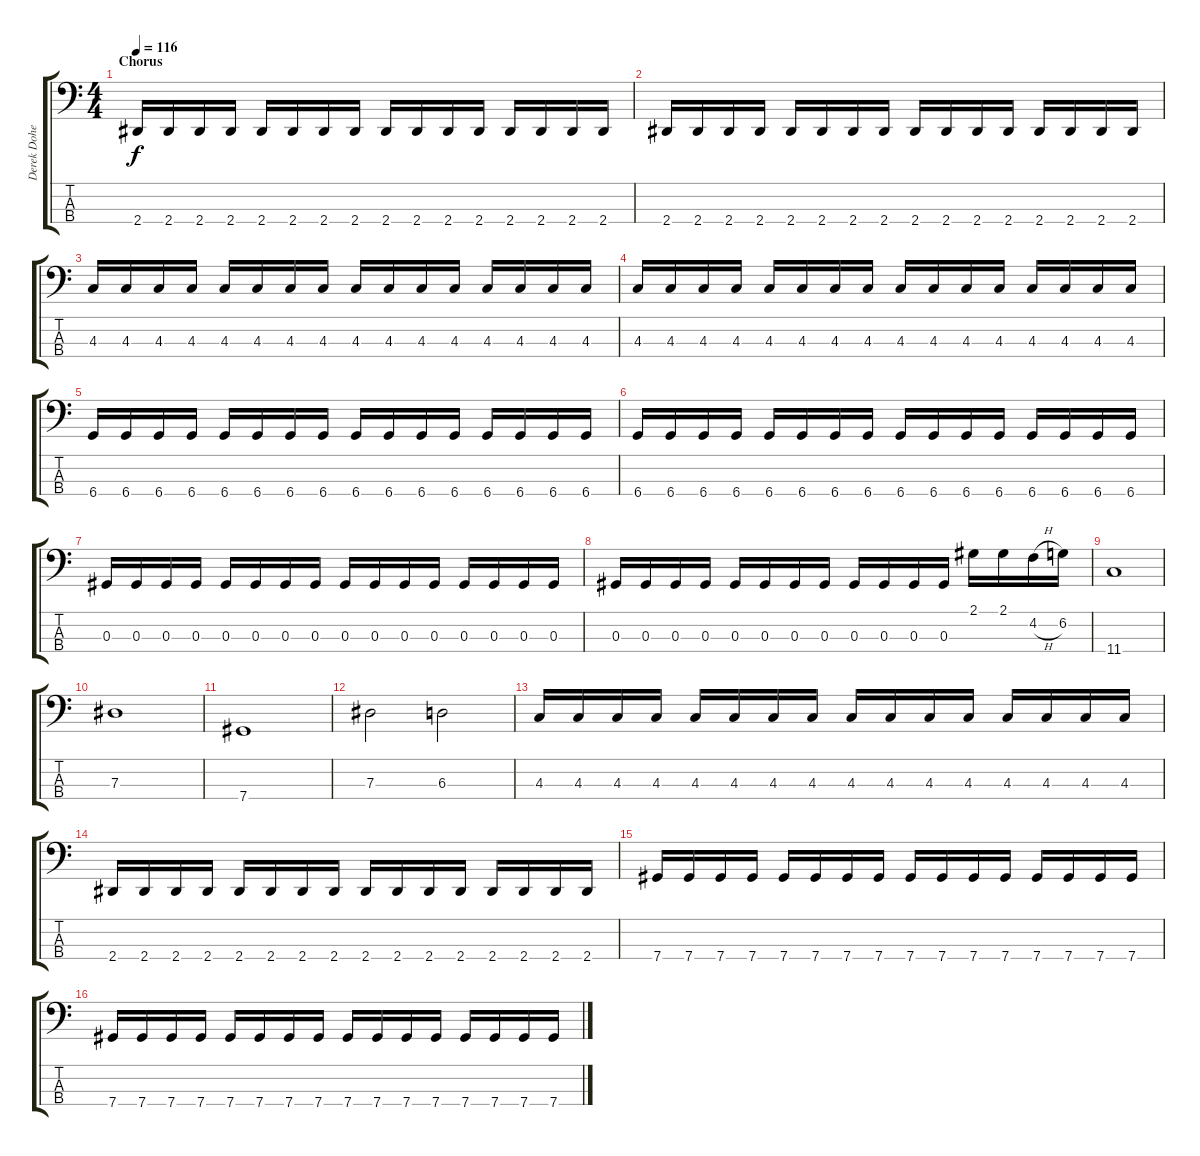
\track ("Derek Doherty" "Derek Dohe") {instrument electricbasspick}
\staff {score tabs}
\tuning (Gb2 Db2 Ab1 Db1) {hide}
\ts (4 4)
\section ("" "Chorus")
\tempo 116
\clef f4
\ks c
2.4.16{dy f} 2.4.16 2.4.16 2.4.16 2.4.16 2.4.16 2.4.16 2.4.16 2.4.16 2.4.16 2.4.16 2.4.16 2.4.16 2.4.16 2.4.16 2.4.16 |
2.4.16 2.4.16 2.4.16 2.4.16 2.4.16 2.4.16 2.4.16 2.4.16 2.4.16 2.4.16 2.4.16 2.4.16 2.4.16 2.4.16 2.4.16 2.4.16 |
4.3.16 4.3.16 4.3.16 4.3.16 4.3.16 4.3.16 4.3.16 4.3.16 4.3.16 4.3.16 4.3.16 4.3.16 4.3.16 4.3.16 4.3.16 4.3.16 |
4.3.16 4.3.16 4.3.16 4.3.16 4.3.16 4.3.16 4.3.16 4.3.16 4.3.16 4.3.16 4.3.16 4.3.16 4.3.16 4.3.16 4.3.16 4.3.16 |
6.4.16 6.4.16 6.4.16 6.4.16 6.4.16 6.4.16 6.4.16 6.4.16 6.4.16 6.4.16 6.4.16 6.4.16 6.4.16 6.4.16 6.4.16 6.4.16 |
6.4.16 6.4.16 6.4.16 6.4.16 6.4.16 6.4.16 6.4.16 6.4.16 6.4.16 6.4.16 6.4.16 6.4.16 6.4.16 6.4.16 6.4.16 6.4.16 |
0.3.16 0.3.16 0.3.16 0.3.16 0.3.16 0.3.16 0.3.16 0.3.16 0.3.16 0.3.16 0.3.16 0.3.16 0.3.16 0.3.16 0.3.16 0.3.16 |
0.3.16 0.3.16 0.3.16 0.3.16 0.3.16 0.3.16 0.3.16 0.3.16 0.3.16 0.3.16 0.3.16 0.3.16 2.1.16 2.1.16 4.2{h}.16 6.2.16 |
11.4.1 |
7.3.1 |
7.4.1 |
7.3.2 6.3.2 |
4.3.16 4.3.16 4.3.16 4.3.16 4.3.16 4.3.16 4.3.16 4.3.16 4.3.16 4.3.16 4.3.16 4.3.16 4.3.16 4.3.16 4.3.16 4.3.16 |
2.4.16 2.4.16 2.4.16 2.4.16 2.4.16 2.4.16 2.4.16 2.4.16 2.4.16 2.4.16 2.4.16 2.4.16 2.4.16 2.4.16 2.4.16 2.4.16 |
7.4.16 7.4.16 7.4.16 7.4.16 7.4.16 7.4.16 7.4.16 7.4.16 7.4.16 7.4.16 7.4.16 7.4.16 7.4.16 7.4.16 7.4.16 7.4.16 |
7.4.16 7.4.16 7.4.16 7.4.16 7.4.16 7.4.16 7.4.16 7.4.16 7.4.16 7.4.16 7.4.16 7.4.16 7.4.16 7.4.16 7.4.16 7.4.16
